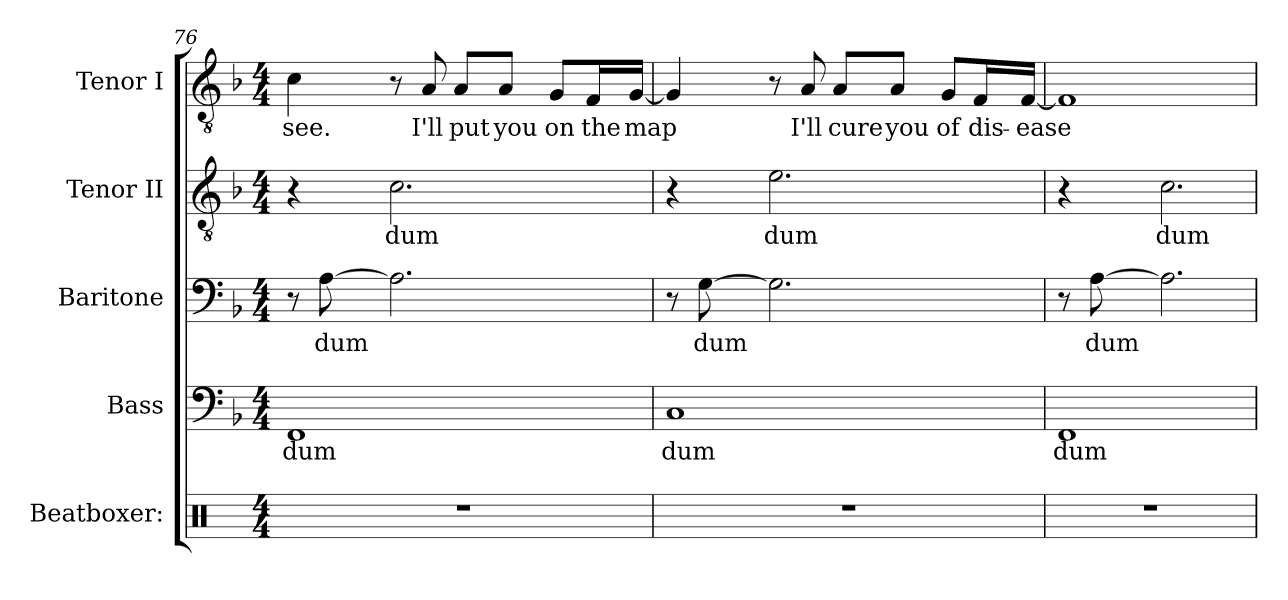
**kern	**kern	**text	**kern	**text	**kern	**text	**kern	**text
*part5	*part4	*part4	*part3	*part3	*part2	*part2	*part1	*part1
*staff5	*staff4	*staff4	*staff3	*staff3	*staff2	*staff2	*staff1	*staff1
*I"Beatboxer:	*I"Bass	*	*I"Baritone	*	*I"Tenor II	*	*I"Tenor I	*
*I'BOX.	*I'B.	*	*I'BT.	*	*I'TII.	*	*I'TI.	*
*clefX	*clefF4	*	*clefF4	*	*clefGv2	*	*clefGv2	*
*k[]	*k[b-]	*	*k[b-]	*	*k[b-]	*	*k[b-]	*
*M4/4	*M4/4	*	*M4/4	*	*M4/4	*	*M4/4	*
=76	=76	=76	=76	=76	=76	=76	=76	=76
1r	1FF	dum	8r	.	4r	.	4c\	see.
.	.	.	[8A\	dum	.	.	.	.
.	.	.	2.A\]	.	2.c\	dum	8r	.
.	.	.	.	.	.	.	8A/	I'll
.	.	.	.	.	.	.	8A/L	put
.	.	.	.	.	.	.	8A/J	you
.	.	.	.	.	.	.	8G/L	on
.	.	.	.	.	.	.	16F/L	the
.	.	.	.	.	.	.	[16G/JJ	map
!!LO:LB:g=z
=77	=77	=77	=77	=77	=77	=77	=77	=77
1r	1C	dum	8r	.	4r	.	4G/]	.
.	.	.	[8G\	dum	.	.	.	.
.	.	.	2.G\]	.	2.e\	dum	8r	.
.	.	.	.	.	.	.	8A/	I'll
.	.	.	.	.	.	.	8A/L	cure
.	.	.	.	.	.	.	8A/J	you
.	.	.	.	.	.	.	8G/L	of
.	.	.	.	.	.	.	16F/L	dis-
.	.	.	.	.	.	.	[16F/JJ	-ease
=78	=78	=78	=78	=78	=78	=78	=78	=78
1r	1FF	dum	8r	.	4r	.	1F]	.
.	.	.	[8A\	dum	.	.	.	.
.	.	.	2.A\]	.	2.c\	dum	.	.
=	=	=	=	=	=	=	=	=
*-	*-	*-	*-	*-	*-	*-	*-	*-
